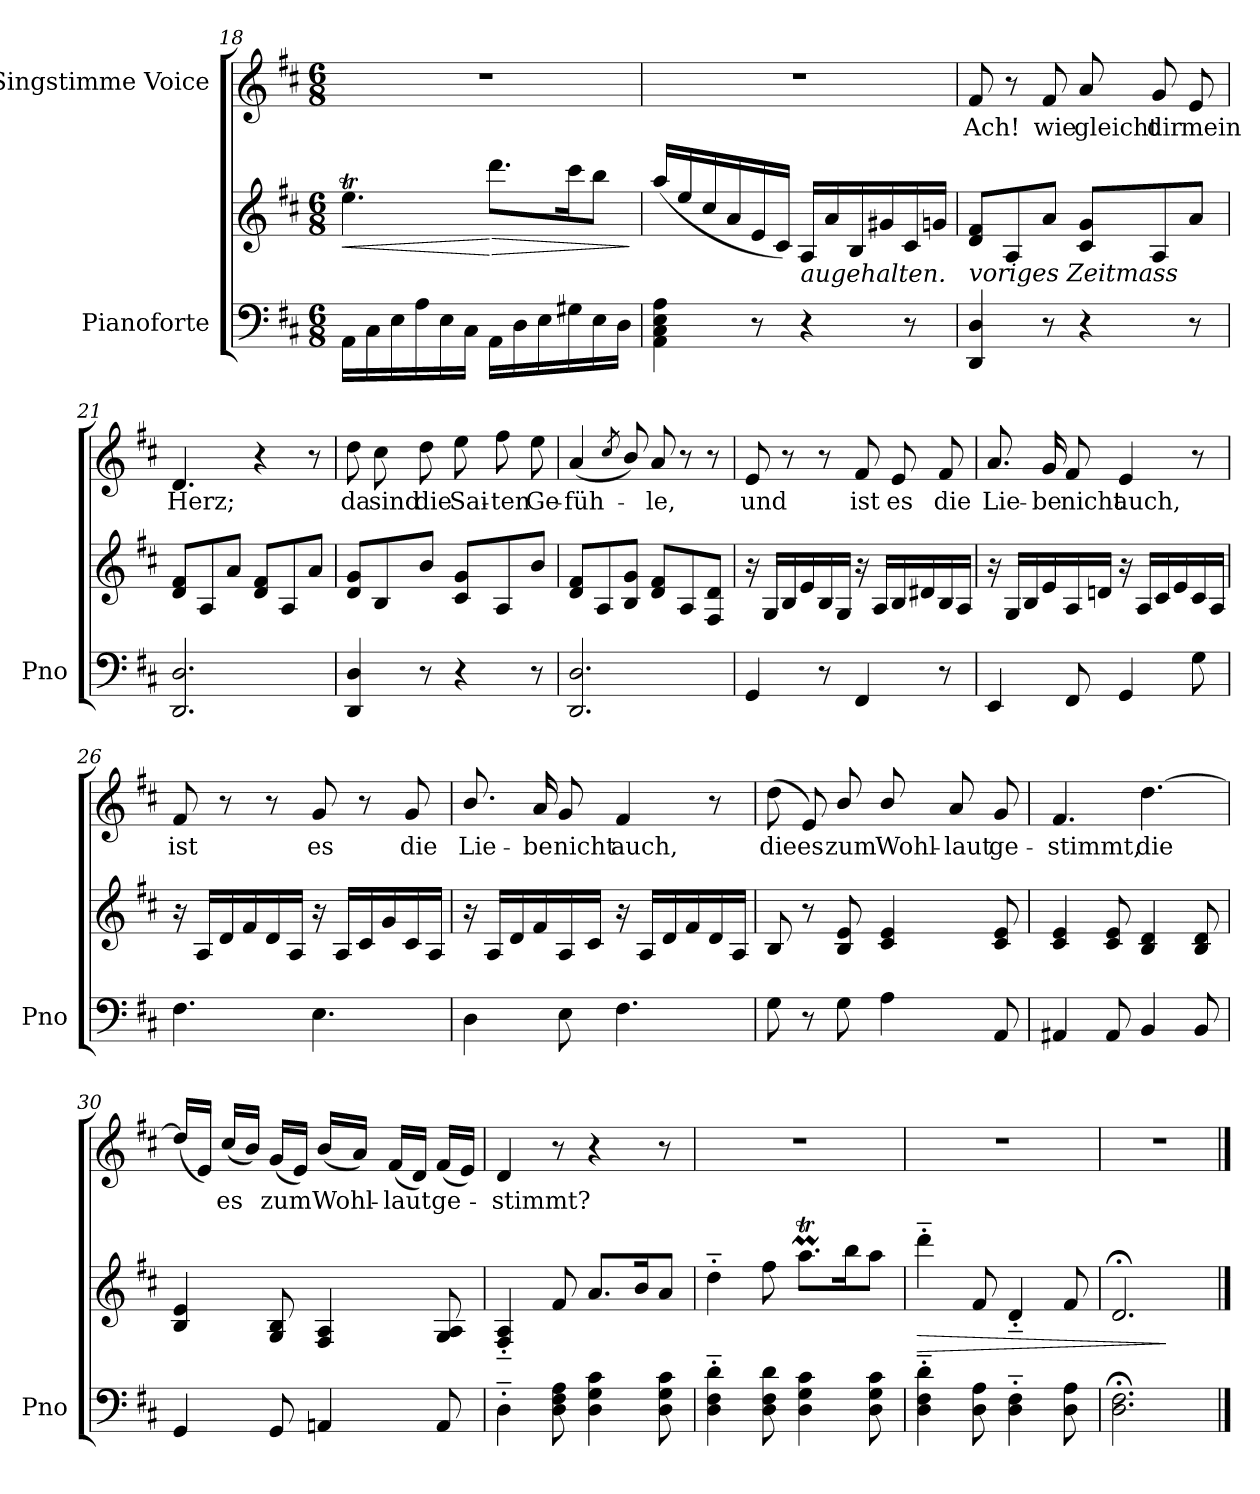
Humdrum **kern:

**kern	**kern	**dynam	**kern	**text
*part2	*part2	*part2	*part1	*part1
*staff3	*staff2	*staff2/3	*staff1	*staff1
*I"Pianoforte	*	*	*I"Singstimme Voice	*
*I'Pno	*	*	*	*
*clefF4	*clefG2	*	*clefG2	*
*k[f#c#]	*k[f#c#]	*	*k[f#c#]	*
*M6/8	*M6/8	*	*M6/8	*
=18	=18	=18	=18	=18
!	!	!LO:HP:b	!	!
16AA\LL	4.eeT\	<	2.r	.
16C#\	.	.	.	.
16E\	.	.	.	.
16A\	.	.	.	.
16E\	.	.	.	.
16C#\JJ	.	.	.	.
!	!	!LO:HP:n=1:b	!	!
16AA\LL	8.ddd\L	[ >	.	.
16D\	.	.	.	.
16E\	.	.	.	.
16G#X\	16ccc#\K	.	.	.
16E\	8bb\J	.	.	.
16D\JJ	.	.	.	.
.	.	]	.	.
!!LO:LB:g=z
=19	=19	=19	=19	=19
4AA\ 4C#\ 4E\ 4A\	(16aa/LL	.	2.r	.
.	16ee/	.	.	.
.	16cc#/	.	.	.
.	16a/	.	.	.
8r	16e/	.	.	.
.	16c#/JJ)	.	.	.
!	!LO:TX:b:i:t=augehalten.	!	!	!
4r	16A/LL	.	.	.
.	16a/	.	.	.
.	16B/	.	.	.
.	16g#X/	.	.	.
8r	16c#/	.	.	.
.	16gn/JJ	.	.	.
=20	=20	=20	=20	=20
!	!LO:TX:b:i:t=voriges Zeitmass	!	!	!
!	!	!	!	!LO:LY:b
4DD/ 4D/	8d/ 8f#/L	.	8f#/	Ach!
.	8A/	.	8r	.
!	!	!	!	!LO:LY:b
8r	8a/J	.	8f#/	wie
!	!	!	!	!LO:LY:b
4r	8c#/ 8g/L	.	8a/	gleicht
!	!	!	!	!LO:LY:b
.	8A/	.	8g/	dir
!	!	!	!	!LO:LY:b
8r	8a/J	.	8e/	mein
=21	=21	=21	=21	=21
!	!	!	!	!LO:LY:b
2.DD/ 2.D/	8d/ 8f#/L	.	4.d/	Herz;
.	8A/	.	.	.
.	8a/J	.	.	.
.	8d/ 8f#/L	.	4r	.
.	8A/	.	.	.
.	8a/J	.	8r	.
!!LO:LB:g=z
=22	=22	=22	=22	=22
!	!	!	!	!LO:LY:b
4DD/ 4D/	8d/ 8g/L	.	8dd\	da
!	!	!	!	!LO:LY:b
.	8B/	.	8cc#\	sind
!	!	!	!	!LO:LY:b
8r	8b/J	.	8dd\	die
!	!	!	!	!LO:LY:b
4r	8c#/ 8g/L	.	8ee\	Sai-
!	!	!	!	!LO:LY:b
.	8A/	.	8ff#\	-ten
!	!	!	!	!LO:LY:b
8r	8b/J	.	8ee\	Ge-
=23	=23	=23	=23	=23
!	!	!	!	!LO:LY:b
2.DD/ 2.D/	8d/ 8f#/L	.	(4a/	-füh-
.	8A/	.	.	.
.	.	.	8qcc#/	.
.	8B/ 8g/J	.	8b/)	.
!	!	!	!	!LO:LY:b
.	8d/ 8f#/L	.	8a/	-le,
.	8A/	.	8r	.
.	8F#/ 8d/J	.	8r	.
=24	=24	=24	=24	=24
!	!	!	!	!LO:LY:b
4GG/	16r	.	8e/	und
.	16G/LL	.	.	.
.	16B/	.	8r	.
.	16e/	.	.	.
8r	16B/	.	8r	.
.	16G/JJ	.	.	.
!	!	!	!	!LO:LY:b
4FF#/	16r	.	8f#/	ist
.	16A/LL	.	.	.
!	!	!	!	!LO:LY:b
.	16B/	.	8e/	es
.	16d#X/	.	.	.
!	!	!	!	!LO:LY:b
8r	16B/	.	8f#/	die
.	16A/JJ	.	.	.
=25	=25	=25	=25	=25
!	!	!	!	!LO:LY:b
4EE/	16r	.	8.a/	Lie-
.	16G/LL	.	.	.
.	16B/	.	.	.
!	!	!	!	!LO:LY:b
.	16e/	.	16g/	-be
!	!	!	!	!LO:LY:b
8FF#/	16A/	.	8f#/	nicht
.	16dn/JJ	.	.	.
!	!	!	!	!LO:LY:b
4GG/	16r	.	4e/	auch,
.	16A/LL	.	.	.
.	16c#/	.	.	.
.	16e/	.	.	.
8G\	16c#/	.	8r	.
.	16A/JJ	.	.	.
!!LO:LB:g=z
=26	=26	=26	=26	=26
!	!	!	!	!LO:LY:b
4.F#\	16r	.	8f#/	ist
.	16A/LL	.	.	.
.	16d/	.	8r	.
.	16f#/	.	.	.
.	16d/	.	8r	.
.	16A/JJ	.	.	.
!	!	!	!	!LO:LY:b
4.E\	16r	.	8g/	es
.	16A/LL	.	.	.
.	16c#/	.	8r	.
.	16g/	.	.	.
!	!	!	!	!LO:LY:b
.	16c#/	.	8g/	die
.	16A/JJ	.	.	.
!!LO:LB:g=z
=27	=27	=27	=27	=27
!	!	!	!	!LO:LY:b
4D\	16r	.	8.b/	Lie-
.	16A/LL	.	.	.
.	16d/	.	.	.
!	!	!	!	!LO:LY:b
.	16f#/	.	16a/	-be
!	!	!	!	!LO:LY:b
8E\	16A/	.	8g/	nicht
.	16c#/JJ	.	.	.
!	!	!	!	!LO:LY:b
4.F#\	16r	.	4f#/	auch,
.	16A/LL	.	.	.
.	16d/	.	.	.
.	16f#/	.	.	.
.	16d/	.	8r	.
.	16A/JJ	.	.	.
=28	=28	=28	=28	=28
!	!	!	!	!LO:LY:b
8G\	8B/	.	(8dd\	die
!	!	!	!	!LO:LY:b
8r	8r	.	8e/)	es
!	!	!	!	!LO:LY:b
8G\	8B/ 8e/	.	8b/	zum
!	!	!	!	!LO:LY:b
4A\	4c#/ 4e/	.	8b/	Wohl-
!	!	!	!	!LO:LY:b
.	.	.	8a/	-laut
!	!	!	!	!LO:LY:b
8AA/	8c#/ 8e/	.	8g/	ge-
=29	=29	=29	=29	=29
!	!	!	!	!LO:LY:b
4AA#X/	4c#/ 4e/	.	4.f#/	-stimmt,
8AA#/	8c#/ 8e/	.	.	.
!	!	!	!	!LO:LY:b
4BB/	4B/ 4d/	.	[4.dd\	die
8BB/	8B/ 8d/	.	.	.
=30	=30	=30	=30	=30
4GG/	4B/ 4e/	.	(16dd/LL]	.
.	.	.	16e/JJ)	.
!	!	!	!	!LO:LY:b
.	.	.	(16cc#/LL	es
.	.	.	16b/JJ)	.
!	!	!	!	!LO:LY:b
8GG/	8G/ 8B/	.	(16g/LL	zum
.	.	.	16e/JJ)	.
!	!	!	!	!LO:LY:b
4AAn/	4F#/ 4A/	.	(16b/LL	Wohl-
.	.	.	16a/JJ)	.
!	!	!	!	!LO:LY:b
.	.	.	(16f#/LL	-laut
.	.	.	16d/JJ)	.
!	!	!	!	!LO:LY:b
8AA/	8G/ 8A/	.	(16f#/LL	ge-
.	.	.	16e/JJ)	.
=31	=31	=31	=31	=31
!	!	!	!	!LO:LY:b
4D'~\	4F#/'~ 4A/'~	.	4d/	-stimmt?
8D\ 8F#\ 8A\	8f#/	.	8r	.
4D\ 4G\ 4c#\	8.a/L	.	4r	.
.	16b/K	.	.	.
8D\ 8G\ 8c#\	8a/J	.	8r	.
!!LO:PB:g=z
=32	=32	=32	=32	=32
4D\'~ 4F#\'~ 4d\'~	4dd'~\	.	2.r	.
8D\ 8F#\ 8d\	8ff#\	.	.	.
4D\ 4G\ 4c#\	8.aaTM\L	.	.	.
.	16bb\K	.	.	.
8D\ 8G\ 8c#\	8aa\J	.	.	.
=33	=33	=33	=33	=33
!	!	!LO:HP:b	!	!
4D\'~ 4F#\'~ 4d\'~	4ddd'~\	>	2.r	.
8D\ 8A\	8f#/	.	.	.
4D\'~ 4F#\'~	4d'~/	.	.	.
8D\ 8A\	8f#/	.	.	.
=34	=34	=34	=34	=34
2.D\;< 2.F#\;<	2.d;</	.	2.r	.
.	.	]	.	.
==	==	==	==	==
*-	*-	*-	*-	*-
